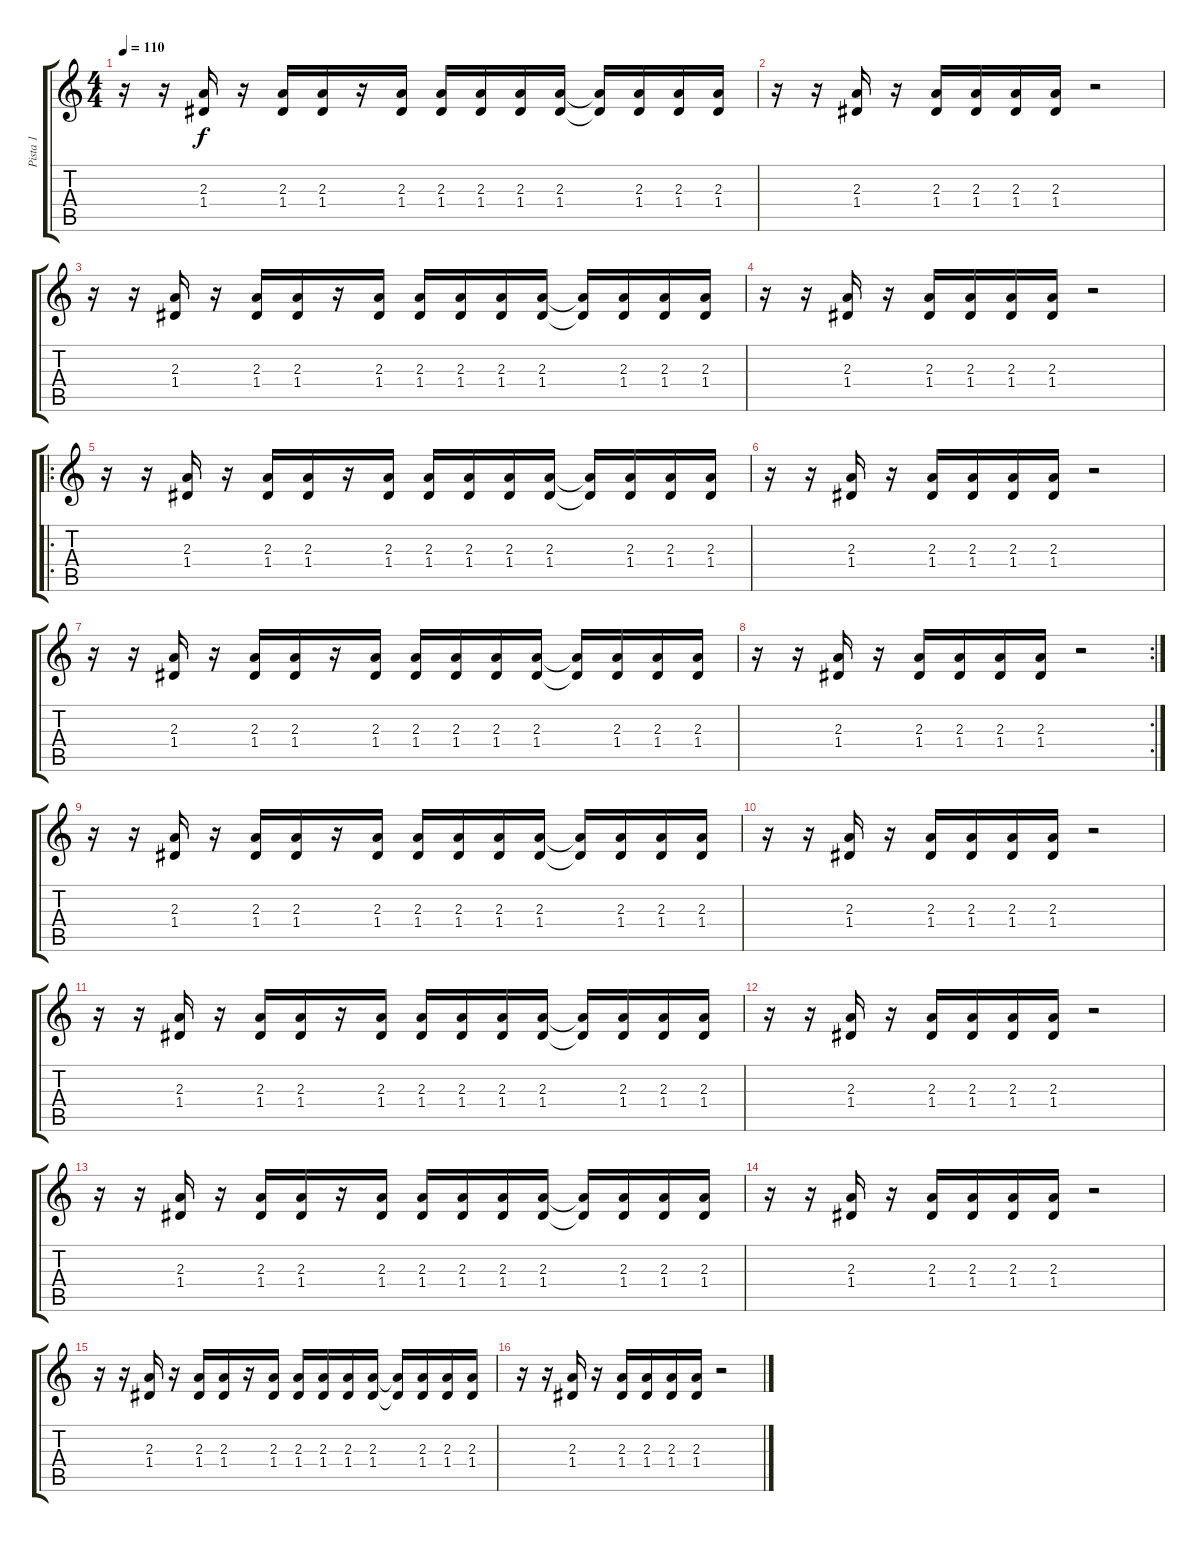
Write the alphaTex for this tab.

\track ("Pista 1" "Pista 1") {instrument distortionguitar}
\staff {score tabs}
\tuning (E4 B3 G3 D3 A2 E2) {hide}
\ts (4 4)
\tempo 110
\clef g2
\ks c
r.16{dy f} r.16 (2.3 1.4).16 r.16 (2.3 1.4).16 (2.3 1.4).16 r.16 (2.3 1.4).16 (2.3 1.4).16 (2.3 1.4).16 (2.3 1.4).16 (2.3 1.4).16 (2.3{t} 1.4{t}).16 (2.3 1.4).16 (2.3 1.4).16 (2.3 1.4).16 |
r.16 r.16 (2.3 1.4).16 r.16 (2.3 1.4).16 (2.3 1.4).16 (2.3 1.4).16 (2.3 1.4).16 r.2 |
r.16 r.16 (2.3 1.4).16 r.16 (2.3 1.4).16 (2.3 1.4).16 r.16 (2.3 1.4).16 (2.3 1.4).16 (2.3 1.4).16 (2.3 1.4).16 (2.3 1.4).16 (2.3{t} 1.4{t}).16 (2.3 1.4).16 (2.3 1.4).16 (2.3 1.4).16 |
r.16 r.16 (2.3 1.4).16 r.16 (2.3 1.4).16 (2.3 1.4).16 (2.3 1.4).16 (2.3 1.4).16 r.2 |
\ro
r.16 r.16 (2.3 1.4).16 r.16 (2.3 1.4).16 (2.3 1.4).16 r.16 (2.3 1.4).16 (2.3 1.4).16 (2.3 1.4).16 (2.3 1.4).16 (2.3 1.4).16 (2.3{t} 1.4{t}).16 (2.3 1.4).16 (2.3 1.4).16 (2.3 1.4).16 |
r.16 r.16 (2.3 1.4).16 r.16 (2.3 1.4).16 (2.3 1.4).16 (2.3 1.4).16 (2.3 1.4).16 r.2 |
r.16 r.16 (2.3 1.4).16 r.16 (2.3 1.4).16 (2.3 1.4).16 r.16 (2.3 1.4).16 (2.3 1.4).16 (2.3 1.4).16 (2.3 1.4).16 (2.3 1.4).16 (2.3{t} 1.4{t}).16 (2.3 1.4).16 (2.3 1.4).16 (2.3 1.4).16 |
\rc 2
r.16 r.16 (2.3 1.4).16 r.16 (2.3 1.4).16 (2.3 1.4).16 (2.3 1.4).16 (2.3 1.4).16 r.2 |
r.16 r.16 (2.3 1.4).16 r.16 (2.3 1.4).16 (2.3 1.4).16 r.16 (2.3 1.4).16 (2.3 1.4).16 (2.3 1.4).16 (2.3 1.4).16 (2.3 1.4).16 (2.3{t} 1.4{t}).16 (2.3 1.4).16 (2.3 1.4).16 (2.3 1.4).16 |
r.16 r.16 (2.3 1.4).16 r.16 (2.3 1.4).16 (2.3 1.4).16 (2.3 1.4).16 (2.3 1.4).16 r.2 |
r.16 r.16 (2.3 1.4).16 r.16 (2.3 1.4).16 (2.3 1.4).16 r.16 (2.3 1.4).16 (2.3 1.4).16 (2.3 1.4).16 (2.3 1.4).16 (2.3 1.4).16 (2.3{t} 1.4{t}).16 (2.3 1.4).16 (2.3 1.4).16 (2.3 1.4).16 |
r.16 r.16 (2.3 1.4).16 r.16 (2.3 1.4).16 (2.3 1.4).16 (2.3 1.4).16 (2.3 1.4).16 r.2 |
r.16 r.16 (2.3 1.4).16 r.16 (2.3 1.4).16 (2.3 1.4).16 r.16 (2.3 1.4).16 (2.3 1.4).16 (2.3 1.4).16 (2.3 1.4).16 (2.3 1.4).16 (2.3{t} 1.4{t}).16 (2.3 1.4).16 (2.3 1.4).16 (2.3 1.4).16 |
r.16 r.16 (2.3 1.4).16 r.16 (2.3 1.4).16 (2.3 1.4).16 (2.3 1.4).16 (2.3 1.4).16 r.2 |
r.16 r.16 (2.3 1.4).16 r.16 (2.3 1.4).16 (2.3 1.4).16 r.16 (2.3 1.4).16 (2.3 1.4).16 (2.3 1.4).16 (2.3 1.4).16 (2.3 1.4).16 (2.3{t} 1.4{t}).16 (2.3 1.4).16 (2.3 1.4).16 (2.3 1.4).16 |
r.16 r.16 (2.3 1.4).16 r.16 (2.3 1.4).16 (2.3 1.4).16 (2.3 1.4).16 (2.3 1.4).16 r.2
